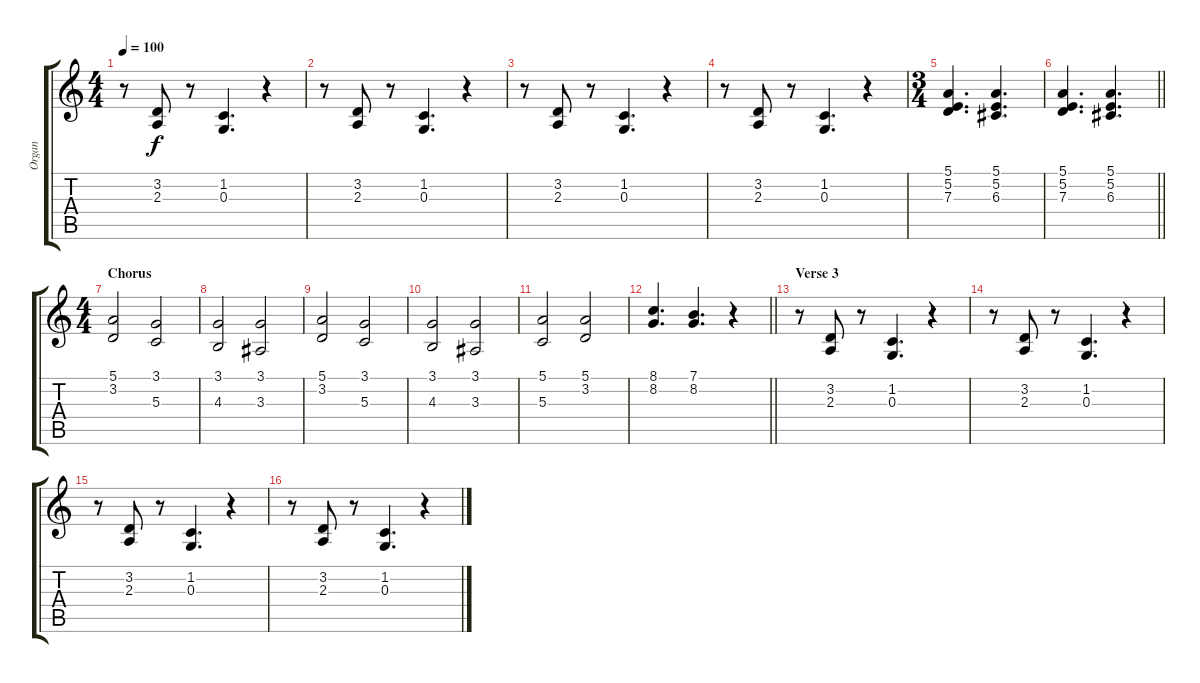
\track ("Organ" "Organ") {instrument drawbarorgan}
\staff {score tabs}
\tuning (E4 B3 G3 D3 A2 E2) {hide}
\ts (4 4)
\tempo 100
\clef g2
\ks c
r.8{dy f} (3.2 2.3).8 r.8 (1.2 0.3).4{d} r.4 |
r.8 (3.2 2.3).8 r.8 (1.2 0.3).4{d} r.4 |
r.8 (3.2 2.3).8 r.8 (1.2 0.3).4{d} r.4 |
r.8 (3.2 2.3).8 r.8 (1.2 0.3).4{d} r.4 |
\ts (3 4)
(5.1 5.2 7.3).4{d} (5.1 5.2 6.3).4{d} |
\barLineRight lightlight
(5.1 5.2 7.3).4{d} (5.1 5.2 6.3).4{d} |
\ts (4 4)
\section ("" "Chorus")
(5.1 3.2).2 (3.1 5.3).2 |
(3.1 4.3).2 (3.1 3.3).2 |
(5.1 3.2).2 (3.1 5.3).2 |
(3.1 4.3).2 (3.1 3.3).2 |
(5.1 5.3).2 (5.1 3.2).2 |
\barLineRight lightlight
(8.1 8.2).4{d} (7.1 8.2).4{d} r.4 |
\section ("" "Verse 3")
r.8 (3.2 2.3).8 r.8 (1.2 0.3).4{d} r.4 |
r.8 (3.2 2.3).8 r.8 (1.2 0.3).4{d} r.4 |
r.8 (3.2 2.3).8 r.8 (1.2 0.3).4{d} r.4 |
r.8 (3.2 2.3).8 r.8 (1.2 0.3).4{d} r.4
